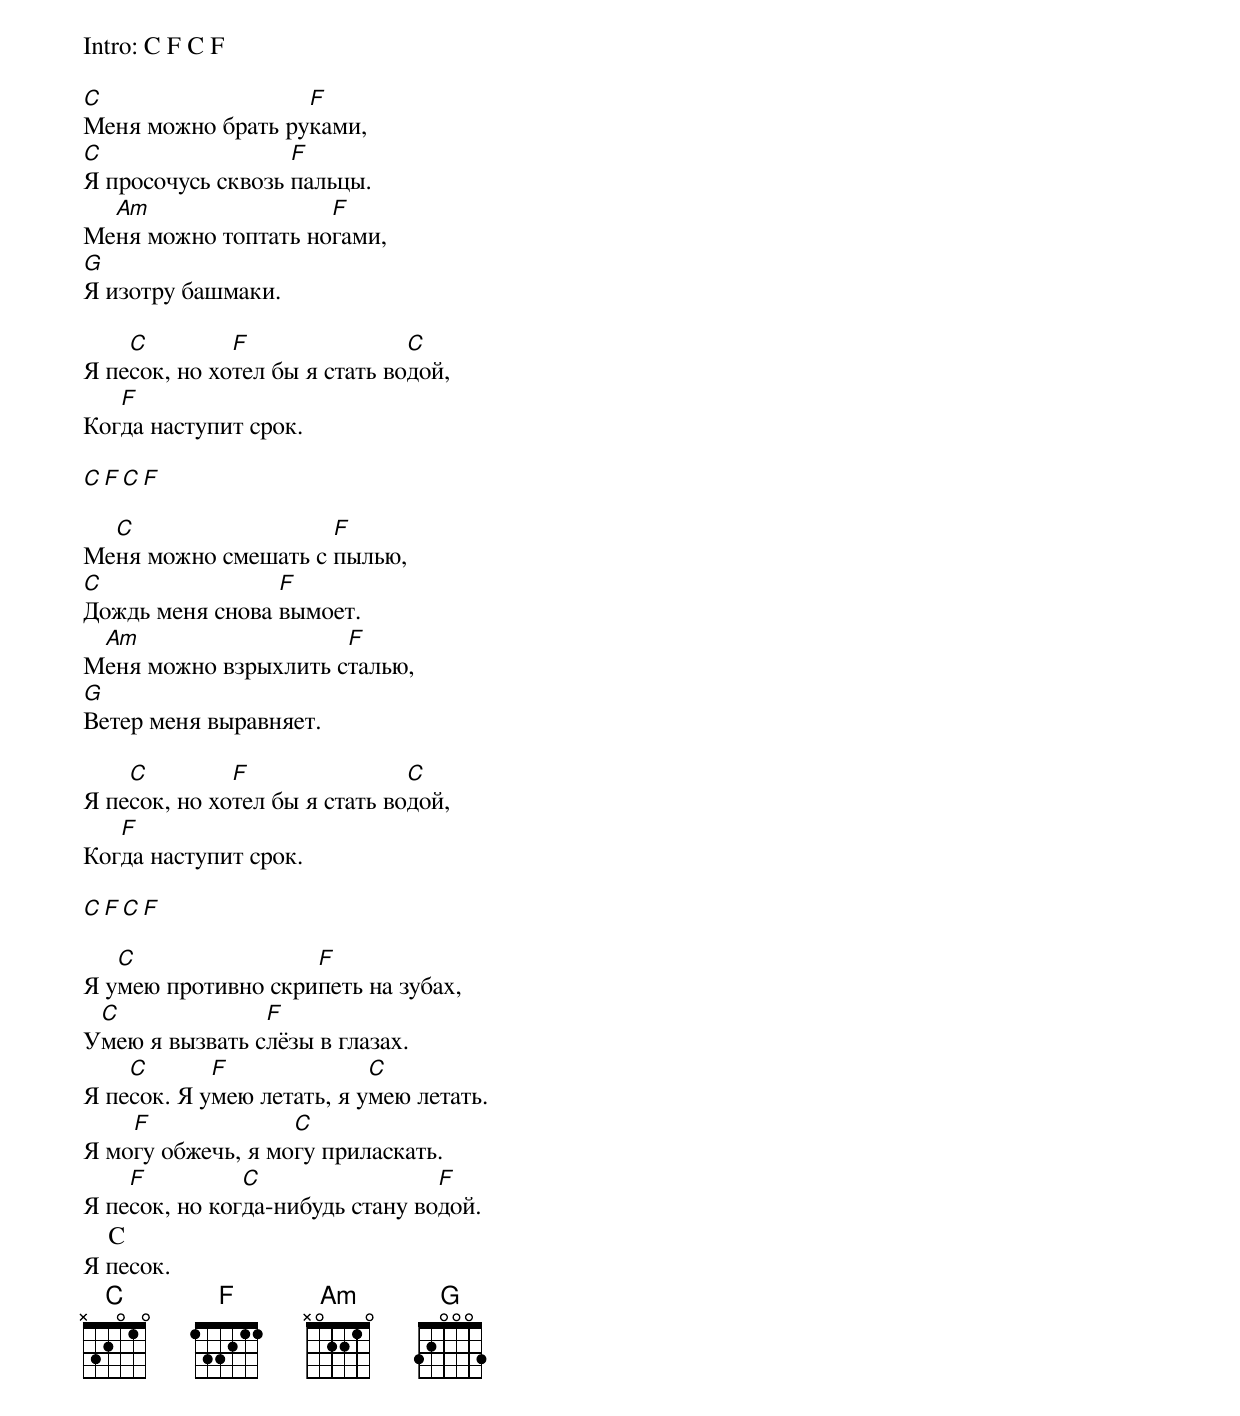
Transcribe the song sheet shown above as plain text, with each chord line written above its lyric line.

Intro: C F C F

C                  F
Меня можно брать руками,
C                  F
Я просочусь сквозь пальцы.
  Am                 F
Меня можно топтать ногами,
G
Я изотру башмаки.

    C         F                C
Я песок, но хотел бы я стать водой,
   F
Когда наступит срок.

C F C F

  C                  F
Меня можно смешать с пылью,
C                F
Дождь меня снова вымоет.
 Am                   F
Меня можно взрыхлить сталью,
G
Ветер меня выравняет.

    C         F                C
Я песок, но хотел бы я стать водой,
   F
Когда наступит срок.

C F C F

   C                F
Я умею противно скрипеть на зубах,
 C              F
Умею я вызвать слёзы в глазах.
    C       F              C
Я песок. Я умею летать, я умею летать.
    F              C
Я могу обжечь, я могу приласкать.
    F          C                 F
Я песок, но когда-нибудь стану водой.
    С
Я песок.
